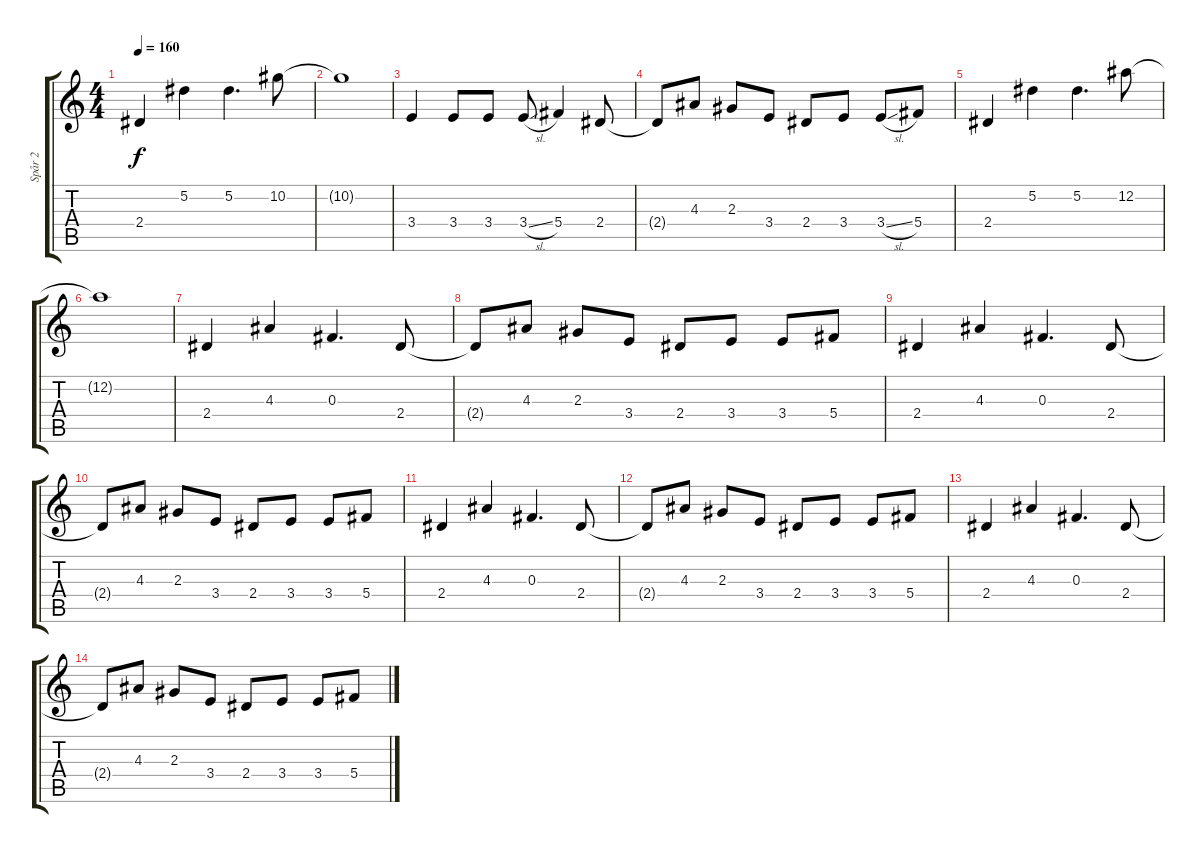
\track ("Spår 2" "Spår 2") {instrument electricguitarjazz}
\staff {score tabs}
\tuning (Eb4 Bb3 Gb3 Db3 Ab2 Db2) {hide}
\ts (4 4)
\tempo 160
\clef g2
\ks c
2.4.4{dy f} 5.2.4 5.2.4{d} 10.2.8 |
10.2{t}.1 |
3.4.4 3.4.8 3.4.8 3.4{sl}.8 5.4.4 2.4.8 |
2.4{t}.8 4.3.8 2.3.8 3.4.8 2.4.8 3.4.8 3.4{sl}.8 5.4.8 |
2.4.4 5.2.4 5.2.4{d} 12.2.8 |
12.2{t}.1 |
2.4.4 4.3.4 0.3.4{d} 2.4.8 |
2.4{t}.8 4.3.8 2.3.8 3.4.8 2.4.8 3.4.8 3.4.8 5.4.8 |
2.4.4 4.3.4 0.3.4{d} 2.4.8 |
2.4{t}.8 4.3.8 2.3.8 3.4.8 2.4.8 3.4.8 3.4.8 5.4.8 |
2.4.4 4.3.4 0.3.4{d} 2.4.8 |
2.4{t}.8 4.3.8 2.3.8 3.4.8 2.4.8 3.4.8 3.4.8 5.4.8 |
2.4.4 4.3.4 0.3.4{d} 2.4.8 |
2.4{t}.8 4.3.8 2.3.8 3.4.8 2.4.8 3.4.8 3.4.8 5.4.8
